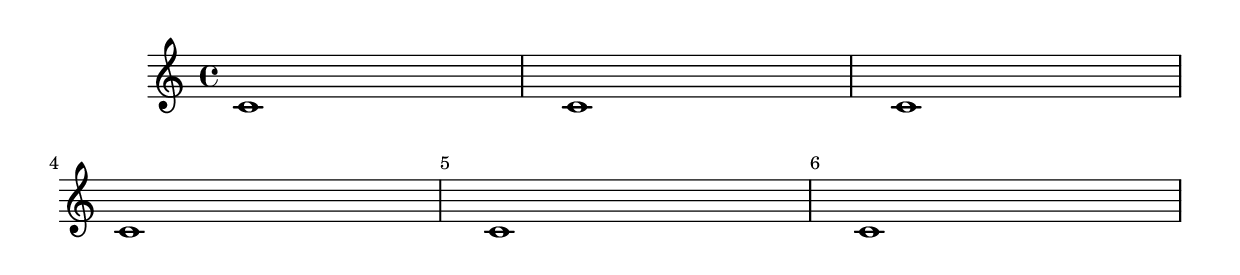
\version "1.7.6"
\header{
    texidoc="Second line has bar-numbers on start of every measure."
}

\score{
    \notes\relative c'{
	c1 c c
	\property Score.BarNumber \override
	    #'break-visibility = #end-of-line-invisible
	\break
	c c c
    }
}

%% new-chords-done %%
